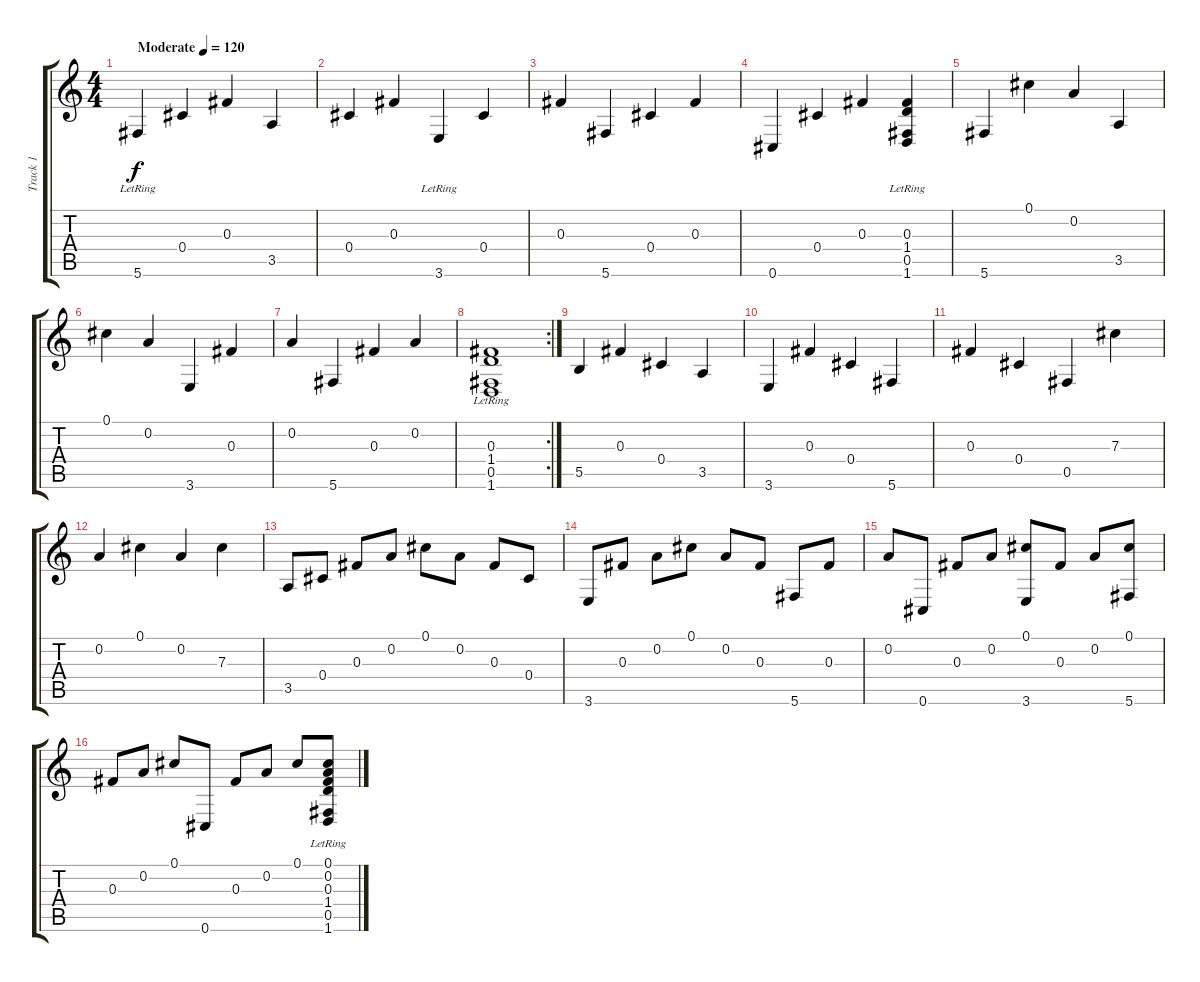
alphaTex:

\track ("Track 1" "Track 1") {instrument acousticguitarsteel}
\staff {score tabs}
\tuning (Db4 A3 Gb3 Db3 Gb2 Db2) {hide}
\ts (4 4)
\tempo (120 "Moderate")
\clef g2
\ks c
5.6{lr}.4{dy f volume 13 instrument acousticguitarsteel} 0.4.4 0.3.4 3.5.4 |
0.4.4 0.3.4 3.6{lr}.4 0.4.4 |
0.3.4 5.6.4 0.4.4 0.3.4 |
0.6.4 0.4.4 0.3.4 (0.3{lr} 1.4{lr} 0.5{lr} 1.6{lr}).4 |
5.6.4 0.1.4 0.2.4 3.5.4 |
0.1.4 0.2.4 3.6.4 0.3.4 |
0.2.4 5.6.4 0.3.4 0.2.4 |
\rc 2
(0.3{lr} 1.4{lr} 0.5{lr} 1.6{lr}).1 |
5.5.4 0.3.4 0.4.4 3.5.4 |
3.6.4 0.3.4 0.4.4 5.6.4 |
0.3.4 0.4.4 0.5.4 7.3.4 |
0.2.4 0.1.4 0.2.4 7.3.4 |
3.5.8 0.4.8 0.3.8 0.2.8 0.1.8 0.2.8 0.3.8 0.4.8 |
3.6.8 0.3.8 0.2.8 0.1.8 0.2.8 0.3.8 5.6.8 0.3.8 |
0.2.8 0.6.8 0.3.8 0.2.8 (0.1 3.6).8 0.3.8 0.2.8 (0.1 5.6).8 |
0.3.8 0.2.8 0.1.8 0.6.8 0.3.8 0.2.8 0.1.8 (0.1{lr} 0.2{lr} 0.3{lr} 1.4{lr} 0.5{lr} 1.6{lr}).8
